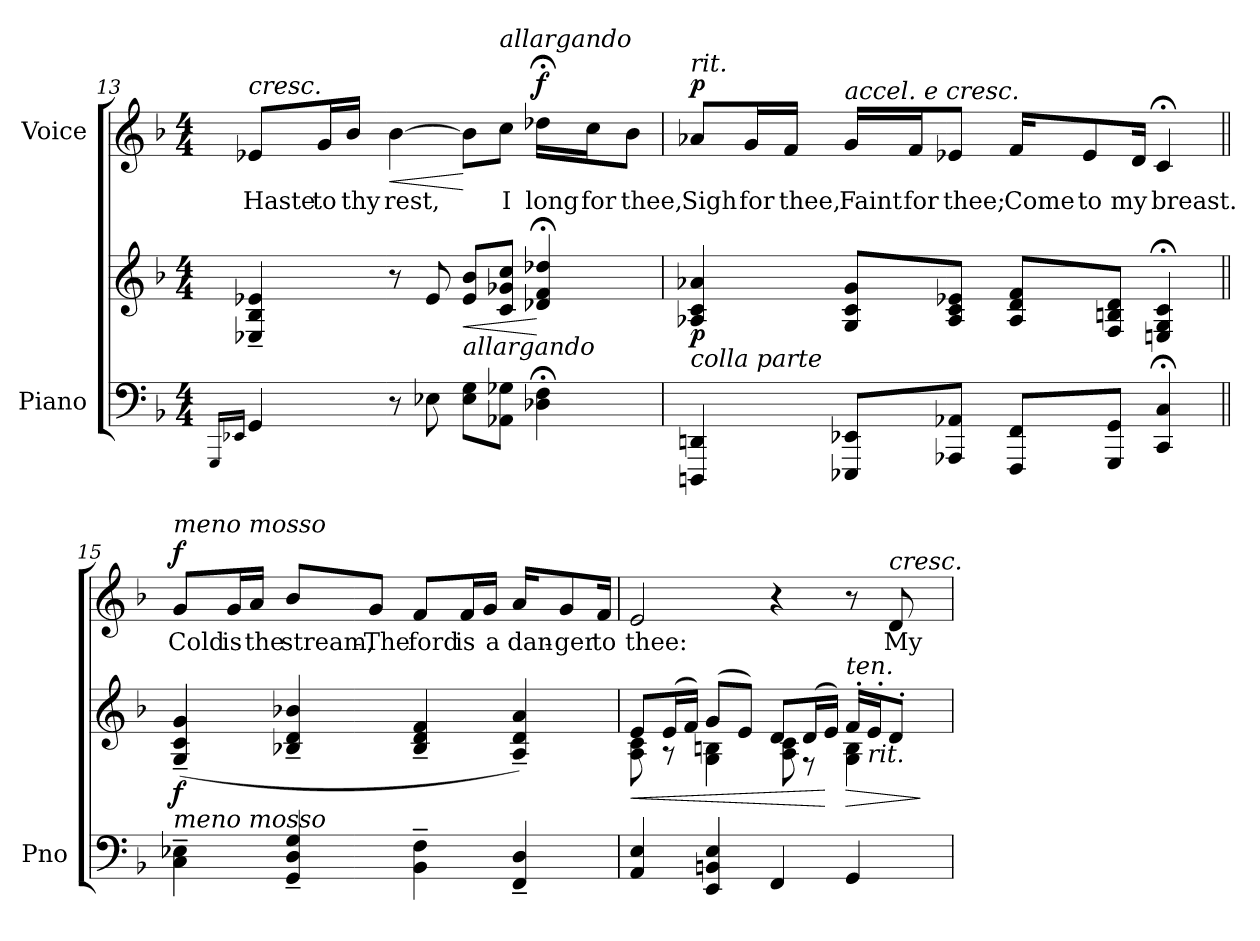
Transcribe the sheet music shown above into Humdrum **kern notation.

**kern	**kern	**dynam	**kern	**text	**dynam
*part2	*part2	*part2	*part1	*part1	*part1
*staff3	*staff2	*staff2/3	*staff1	*staff1	*staff1
*I"Piano	*	*	*I"Voice	*	*
*I'Pno	*	*	*	*	*
*clefF4	*clefG2	*	*clefG2	*	*
*k[b-]	*k[b-]	*	*k[b-]	*	*
*M4/4	*M4/4	*	*M4/4	*	*
=13	=13	=13	=13	=13	=13
16qGGG/LL	.	.	.	.	.
16qEE-X/JJ	.	.	.	.	.
!	!	!	!LO:TX:a:i:t=cresc.	!	!
4GG/	4E-X/~ 4B-/~ 4e-X/~	.	8e-X/L	Haste	.
.	.	.	16g/L	to	.
.	.	.	16b-/JJ	thy	.
!	!	!	!	!	!LO:HP:b
8r	8r	.	[4b-\	rest,	<
8E-X\	8e-/	.	.	.	.
!	!LO:TX:b:i:t=allargando	!	!	!	!
!	!	!LO:HP:b	!	!	!
8E-\ 8G\L	8e-/ 8b-/L	<	8b-\L]	.	[
!	!	!	!LO:TX:a:i:t=allargando	!	!
8AA-X\ 8G-X\J	8c/ 8g-X/ 8cc/J	.	8cc\J	I	.
!	!	!	!	!	!LO:DY:a
4D-X\;< 4F\;<	4d-X/;< 4f/;< 4dd-X/;<	[	16dd-X;<\LL	long	f
.	.	.	16cc\J	for	.
.	.	.	8b-\J	thee,	.
=14	=14	=14	=14	=14	=14
!	!	!	!LO:TX:a:i:t=rit.	!	!
!	!LO:TX:b:i:t=colla parte	!	!	!	!
!	!	!LO:DY:b	!	!	!LO:DY:a
4DDDn/ 4DDn/	4A-X/ 4c/ 4a-X/	p	8a-X/L	Sigh	p
.	.	.	16g/L	for	.
.	.	.	16f/JJ	thee,	.
!	!	!	!LO:TX:a:i:t=accel. e cresc.	!	!
8EEE-X/ 8EE-X/L	8G/ 8c/ 8g/L	.	16g/LL	Faint	.
.	.	.	16f/J	for	.
8AAA-X/ 8AA-X/J	8A-/ 8c/ 8e-X/J	.	8e-X/J	thee;	.
8FFF/ 8FF/L	8A-/ 8d/ 8f/L	.	16f/KL	Come	.
.	.	.	8e-/	to	.
8GGG/ 8GG/J	8F/ 8Bn/ 8d/J	.	.	.	.
.	.	.	16d/Jk	my	.
4CC/; 4C/;	4En/;< 4G/;< 4c/;<	.	4c;</	breast.	.
=15||	=15||	=15||	=15||	=15||	=15||
!	!	!	!LO:TX:a:i:t=meno mosso	!	!
!	!LO:TX:b:i:t=meno mosso	!	!	!	!
!	!	!LO:DY:b	!	!	!LO:DY:a
4C\~ 4E-X\~	(>4G/~ 4c/~ 4g/~	f	8g/L	Cold	f
.	.	.	16g/L	is	.
.	.	.	16a/JJ	the	.
4GG/~ 4D/~ 4G/~	4B-X/~ 4d/~ 4b-X/~	.	8b-/L	stream,--	.
.	.	.	8g/J	The	.
4BB-\~ 4F\~	4B-/~ 4d/~ 4f/~	.	8f/L	ford	.
.	.	.	16f/L	is	.
.	.	.	16g/JJ	a	.
4FF/~ 4D/~	4A/~ 4d/~ 4a/~)	.	16a/KL	dan-	.
.	.	.	8g/	-ger	.
.	.	.	16f/Jk	to	.
=16	=16	=16	=16	=16	=16
!	!LO:TX:b:i:t=accel.	!	!	!	!
!	!	!LO:HP:b	!	!	!
*	*^	*	*	*	*
4AA/ 4E/	8e/L	8A\ 8c\	<	2e/	thee:	.
.	(16e/L	8r	.	.	.	.
.	16f/JJ)	.	.	.	.	.
4EE/ 4BBn/ 4E/	(8g/L	4G\ 4Bn\	.	.	.	.
.	8e/J)	.	.	.	.	.
4FF/	8d/L	8A\ 8c\	.	4r	.	.
.	(16d/L	8r	.	.	.	.
.	16e/JJ)	.	[	.	.	.
!	!LO:TX:a:i:t=ten.	!	!	!	!	!
!	!	!	!LO:HP:b	!	!	!
4GG/	16f'/LL	4G\ 4B\	>	8r	.	.
!	!LO:TX:b:i:t=rit.	!	!	!	!	!
.	16e'/J	.	.	.	.	.
!	!	!	!	!LO:TX:a:i:t=cresc.	!	!
.	8d'/J	.	.	8d/	My	.
*	*v	*v	*	*	*	*
.	.	]	.	.	.
=	=	=	=	=	=
*-	*-	*-	*-	*-	*-
